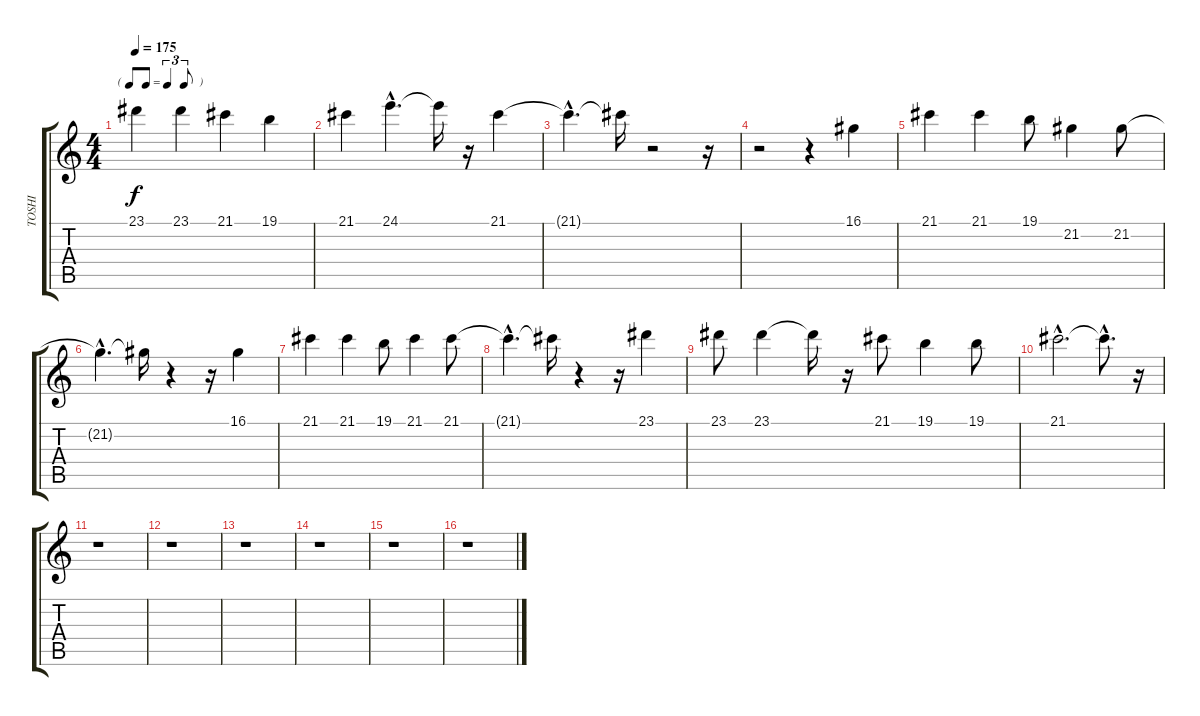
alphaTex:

\track ("TOSHI" "TOSHI") {instrument electricgrandpiano}
\staff {score tabs}
\tuning (E4 B3 G3 D3 A2 E2) {hide}
\ts (4 4)
\tf triplet8th
\tempo 175
\clef g2
\ks c
23.1.4{dy f} 23.1.4 21.1.4 19.1.4 |
21.1.4 24.1{hac}.4{d} 24.1{t}.16 r.16 21.1.4 |
21.1{hac t}.4{d} 21.1{t}.16 r.2 r.16 |
r.2 r.4 16.1.4 |
21.1.4 21.1.4 19.1.8 21.2.4 21.2.8 |
21.2{hac t}.4{d} 21.2{t}.16 r.4 r.16 16.1.4 |
21.1.4 21.1.4 19.1.8 21.1.4 21.1.8 |
21.1{hac t}.4{d} 21.1{t}.16 r.4 r.16 23.1.4 |
23.1.8 23.1.4 23.1{t}.16 r.16 21.1.8 19.1.4 19.1.8 |
21.1{hac}.2{d} 21.1{hac t}.8{d} r.16 |
r.1 |
r.1 |
r.1 |
r.1 |
r.1 |
r.1
